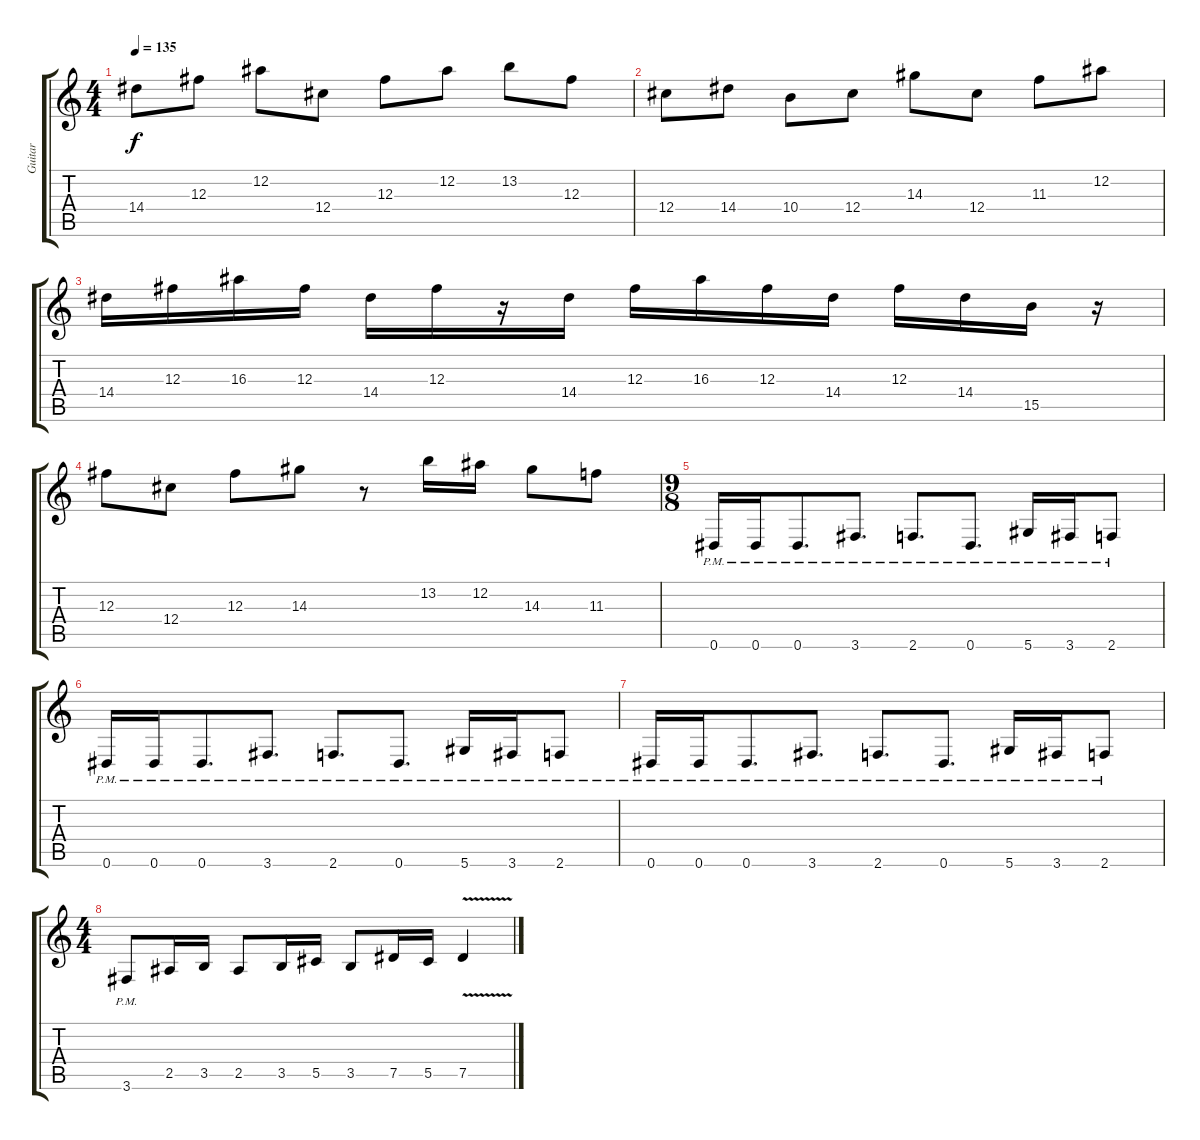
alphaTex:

\track ("Guitar" "Guitar") {instrument overdrivenguitar}
\staff {score tabs}
\tuning (Eb4 Bb3 Gb3 Db3 Ab2 Eb2) {hide}
\ts (4 4)
\tempo 135
\clef g2
\ks c
14.4.8{dy f} 12.3.8 12.2.8 12.4.8 12.3.8 12.2.8 13.2.8 12.3.8 |
12.4.8 14.4.8 10.4.8 12.4.8 14.3.8 12.4.8 11.3.8 12.2.8 |
14.4.16 12.3.16 16.3.16 12.3.16 14.4.16 12.3.16 r.16 14.4.16 12.3.16 16.3.16 12.3.16 14.4.16 12.3.16 14.4.16 15.5.16 r.16 |
12.3.8 12.4.8 12.3.8 14.3.8 r.8 13.2.16 12.2.16 14.3.8 11.3.8 |
\ts (9 8)
0.6{pm}.16 0.6{pm}.16 0.6{pm}.8{d} 3.6{pm}.8{d} 2.6{pm}.8{d} 0.6{pm}.8{d} 5.6{pm}.16 3.6{pm}.16 2.6{pm}.8 |
0.6{pm}.16 0.6{pm}.16 0.6{pm}.8{d} 3.6{pm}.8{d} 2.6{pm}.8{d} 0.6{pm}.8{d} 5.6{pm}.16 3.6{pm}.16 2.6{pm}.8 |
0.6{pm}.16 0.6{pm}.16 0.6{pm}.8{d} 3.6{pm}.8{d} 2.6{pm}.8{d} 0.6{pm}.8{d} 5.6{pm}.16 3.6{pm}.16 2.6{pm}.8 |
\ts (4 4)
3.6{pm}.8 2.5.16 3.5.16 2.5.8 3.5.16 5.5.16 3.5.8 7.5.16 5.5.16 7.5{v}.4{instrument guitarharmonics}
